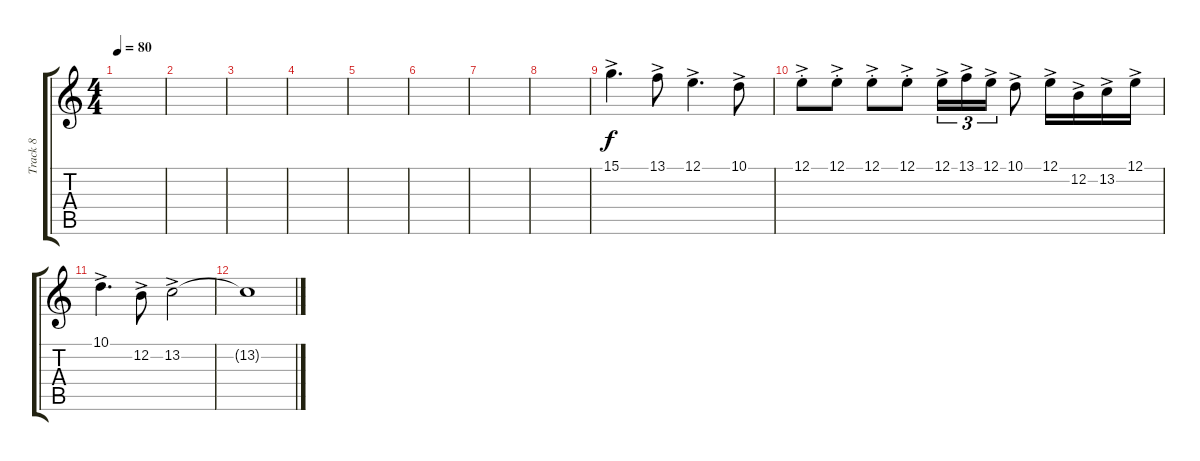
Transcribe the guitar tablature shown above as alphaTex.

\track ("Track 8" "Track 8") {instrument stringensemble1}
\staff {score tabs}
\tuning (E4 B3 G3 D3 A2 E2) {hide}
\ts (4 4)
\tempo 80
\clef g2
\ks c
|
|
|
|
|
|
|
|
15.1{ac}.4{d} 13.1{ac}.8 12.1{ac}.4{d} 10.1{ac}.8 |
12.1{ac st}.8 12.1{ac st}.8 12.1{ac st}.8 12.1{ac st}.8 12.1{ac}.16{tu (3 2)} 13.1{ac}.16{tu (3 2)} 12.1{ac}.16{tu (3 2)} 10.1{ac}.8 12.1{ac}.16 12.2{ac}.16 13.2{ac}.16 12.1{ac}.16 |
10.1{ac}.4{d} 12.2{ac}.8 13.2{ac}.2 |
13.2{t}.1{dy f}
